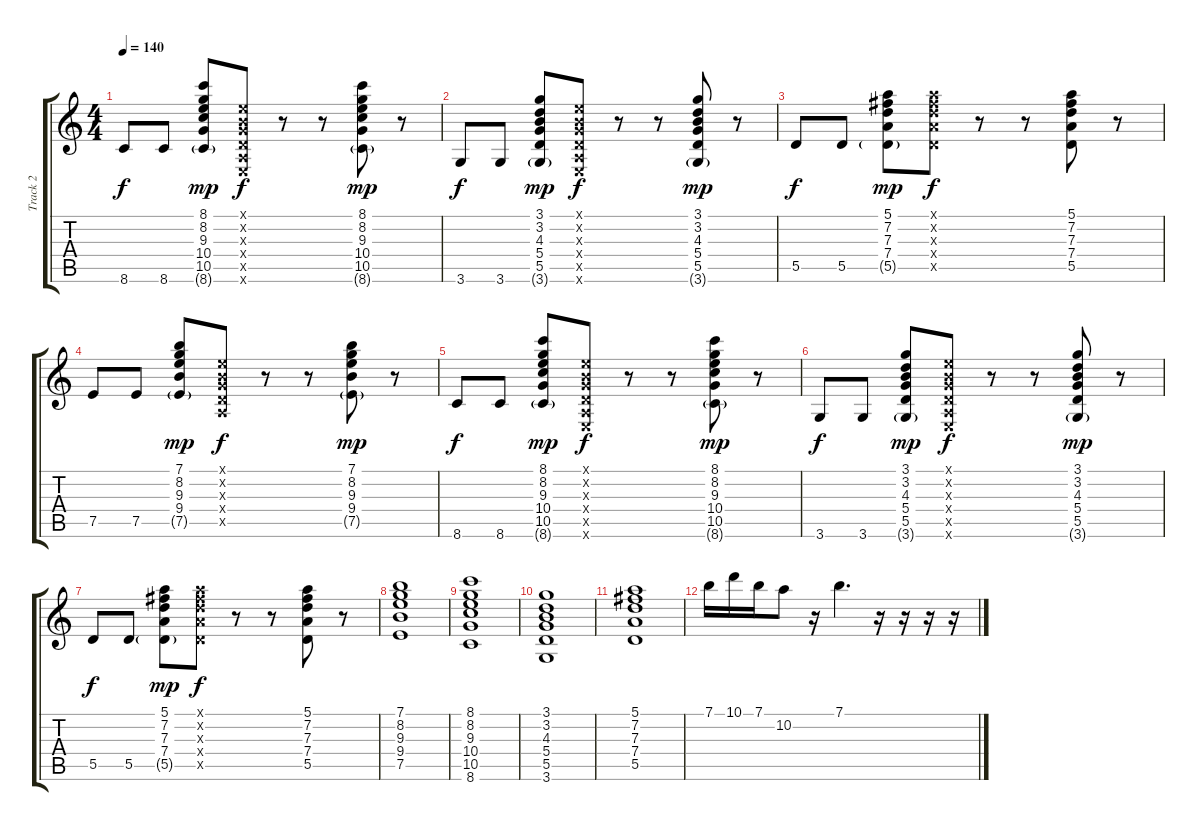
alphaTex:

\track ("Track 2" "Track 2") {instrument acousticguitarnylon}
\staff {score tabs}
\tuning (E4 B3 G3 D3 A2 E2) {hide}
\ts (4 4)
\tempo 140
\clef g2
\ks c
8.6.8{dy f} 8.6.8 (8.1 8.2 9.3 10.4 10.5 8.6{g}).8{dy mp} (0.1{x} 0.2{x} 0.3{x} 0.4{x} 0.5{x} 0.6{x}).8{dy f} r.8 r.8 (8.1 8.2 9.3 10.4 10.5 8.6{g}).8{dy mp} r.8 |
3.6.8{dy f} 3.6.8 (3.1 3.2 4.3 5.4 5.5 3.6{g}).8{dy mp} (0.1{x} 0.2{x} 0.3{x} 0.4{x} 0.5{x} 0.6{x}).8{dy f} r.8 r.8 (3.1 3.2 4.3 5.4 5.5 3.6{g}).8{dy mp} r.8 |
5.5.8{dy f} 5.5.8 (5.1 7.2 7.3 7.4 5.5{g}).8{dy mp} (5.1{x} 7.2{x} 7.3{x} 7.4{x} 5.5{x}).8{dy f} r.8 r.8 (5.1 7.2 7.3 7.4 5.5).8 r.8 |
7.5.8 7.5.8 (7.1 8.2 9.3 9.4 7.5{g}).8{dy mp} (0.1{x} 0.2{x} 0.3{x} 0.4{x} 0.5{x}).8{dy f} r.8 r.8 (7.1 8.2 9.3 9.4 7.5{g}).8{dy mp} r.8 |
8.6.8{dy f} 8.6.8 (8.1 8.2 9.3 10.4 10.5 8.6{g}).8{dy mp} (0.1{x} 0.2{x} 0.3{x} 0.4{x} 0.5{x} 0.6{x}).8{dy f} r.8 r.8 (8.1 8.2 9.3 10.4 10.5 8.6{g}).8{dy mp} r.8 |
3.6.8{dy f} 3.6.8 (3.1 3.2 4.3 5.4 5.5 3.6{g}).8{dy mp} (0.1{x} 0.2{x} 0.3{x} 0.4{x} 0.5{x} 0.6{x}).8{dy f} r.8 r.8 (3.1 3.2 4.3 5.4 5.5 3.6{g}).8{dy mp} r.8 |
5.5.8{dy f} 5.5.8 (5.1 7.2 7.3 7.4 5.5{g}).8{dy mp} (5.1{x} 7.2{x} 7.3{x} 7.4{x} 5.5{x}).8{dy f} r.8 r.8 (5.1 7.2 7.3 7.4 5.5).8 r.8 |
(7.1 8.2 9.3 9.4 7.5).1 |
(8.1 8.2 9.3 10.4 10.5 8.6).1 |
(3.1 3.2 4.3 5.4 5.5 3.6).1 |
(5.1 7.2 7.3 7.4 5.5).1 |
7.1.16 10.1.16 7.1.16 10.2.8 r.16 7.1.4{d} r.16 r.16 r.16 r.16
